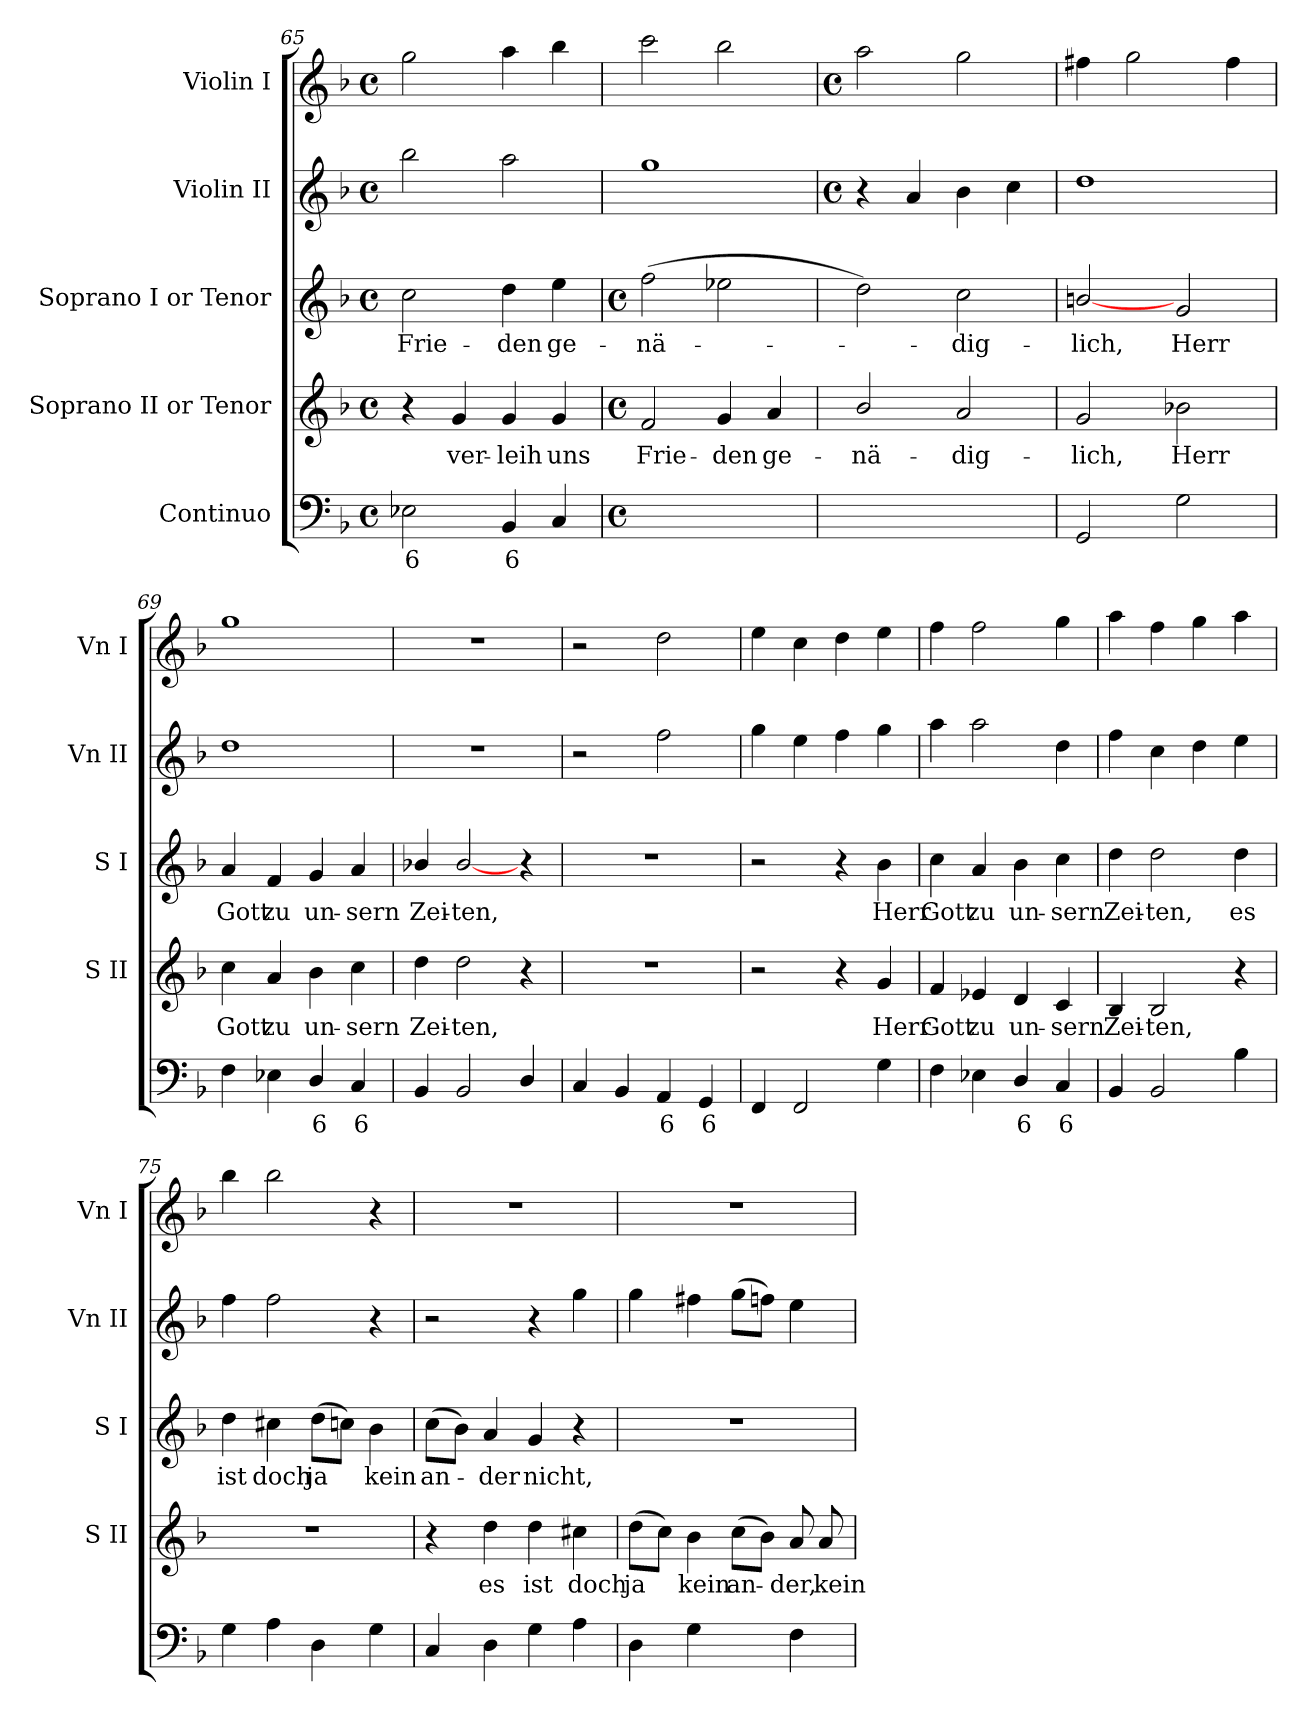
**kern	**text	**text	**kern	**text	**kern	**text	**kern	**kern
*part5	*part5	*part5	*part4	*part4	*part3	*part3	*part2	*part1
*staff5	*staff5	*staff5	*staff4	*staff4	*staff3	*staff3	*staff2	*staff1
*I"Continuo	*	*	*I"Soprano II or Tenor	*	*I"Soprano I or Tenor	*	*I"Violin II	*I"Violin I
*	*	*	*I'S II	*	*I'S I	*	*I'Vn II	*I'Vn I
*clefF4	*	*	*clefG2	*	*clefG2	*	*clefG2	*clefG2
*k[b-]	*	*	*k[b-]	*	*k[b-]	*	*k[b-]	*k[b-]
*F:	*	*	*F:	*	*F:	*	*F:	*F:
*M4/4	*	*	*M4/4	*	*M4/4	*	*M4/4	*M4/4
*met(c)	*	*	*met(c)	*	*met(c)	*	*met(c)	*met(c)
=65	=65	=65	=65	=65	=65	=65	=65	=65
!	!LO:LY:b	!	!	!	!	!LO:LY:b	!	!
2E-X	6	.	4r	.	2cc	Frie-	2bb-	2gg
!	!	!	!	!LO:LY:b	!	!	!	!
.	.	.	4g	ver-	.	.	.	.
!	!LO:LY:b	!	!	!LO:LY:b	!	!LO:LY:b	!	!
4BB-	6	.	4g	-leih	4dd	-den	2aa	4aa
!	!	!	!	!LO:LY:b	!	!LO:LY:b	!	!
4C	.	.	4g	uns	4ee	ge-	.	4bb-
!!LO:LB:g=z
=66	=66	=66	=66	=66	=66	=66	=66	=66
*M4/4	*	*	*M4/4	*	*M4/4	*	*	*
*met(c)	*	*	*met(c)	*	*met(c)	*	*	*
!	!	!LO:LY:b	!	!LO:LY:b	!	!LO:LY:b	!	!
[2Dyy	.	3	2f	Frie-	(>2ff	-nä-	1gg	2ccc
!	!LO:LY:b	!LO:LY:b	!	!LO:LY:b	!	!	!	!
2Dyy]	6	4	4g	-den	2ee-X	.	.	2bb-
!	!	!	!	!LO:LY:b	!	!	!	!
.	.	.	4a	ge-	.	.	.	.
!!LO:LB:g=z
=67	=67	=67	=67	=67	=67	=67	=67	=67
*	*	*	*	*	*	*	*M4/4	*M4/4
*	*	*	*	*	*	*	*met(c)	*met(c)
!	!	!	!	!LO:LY:b	!	!	!	!
[4Dyy	.	.	2b-/	-nä-	2dd)	.	4r	2aa
!	!LO:LY:b	!LO:LY:b	!	!	!	!	!	!
4Dyy_	6	4	.	.	.	.	4a	.
!	!	!LO:LY:b	!	!LO:LY:b	!	!LO:LY:b	!	!
4Dyy_	.	4	2a	-dig-	2cc	dig-	4b-	2gg
4Dyy]	.	.	.	.	.	.	4cc	.
=68	=68	=68	=68	=68	=68	=68	=68	=68
!	!	!	!	!LO:LY:b	!	!LO:LY:b	!	!
2GG	.	.	2g	-lich,	[2bn/	-lich,	1dd	4ff#X
.	.	.	.	.	.	.	.	2gg
!	!	!	!	!LO:LY:b	!	!LO:LY:b	!	!
2G	.	.	2b-X	Herr	2g	Herr	.	.
.	.	.	.	.	.	.	.	4ff#
=69	=69	=69	=69	=69	=69	=69	=69	=69
!	!	!	!	!LO:LY:b	!	!LO:LY:b	!	!
4F	.	.	4cc	Gott	4a	Gott	1dd	1gg
!	!	!	!	!LO:LY:b	!	!LO:LY:b	!	!
4E-X	.	.	4a	zu	4f	zu	.	.
!	!LO:LY:b	!	!	!LO:LY:b	!	!LO:LY:b	!	!
4D/	6	.	4b-	un-	4g	un-	.	.
!	!LO:LY:b	!	!	!LO:LY:b	!	!LO:LY:b	!	!
4C	6	.	4cc	-sern	4a	-sern	.	.
=70	=70	=70	=70	=70	=70	=70	=70	=70
!	!	!	!	!LO:LY:b	!	!LO:LY:b	!	!
4BB-	.	.	4dd	Zei-	4b-X/	Zei-	1r	1r
!	!	!	!	!LO:LY:b	!	!LO:LY:b	!	!
2BB-	.	.	2dd	-ten,	[2b-/	-ten,	.	.
4D/	.	.	4r	.	4r	.	.	.
=71	=71	=71	=71	=71	=71	=71	=71	=71
4C	.	.	1r	.	1r	.	2r	2r
4BB-	.	.	.	.	.	.	.	.
!	!LO:LY:b	!	!	!	!	!	!	!
4AA	6	.	.	.	.	.	2ff	2dd
!	!LO:LY:b	!	!	!	!	!	!	!
4GG	6	.	.	.	.	.	.	.
=72	=72	=72	=72	=72	=72	=72	=72	=72
4FF	.	.	2r	.	2r	.	4gg	4ee
2FF	.	.	.	.	.	.	4ee	4cc
.	.	.	4r	.	4r	.	4ff	4dd
!	!	!	!	!LO:LY:b	!	!LO:LY:b	!	!
4G	.	.	4g	Herr	4b-	Herr	4gg	4ee
=73	=73	=73	=73	=73	=73	=73	=73	=73
!	!	!	!	!LO:LY:b	!	!LO:LY:b	!	!
4F	.	.	4f	Gott	4cc	Gott	4aa	4ff
!	!	!	!	!LO:LY:b	!	!LO:LY:b	!	!
4E-X	.	.	4e-X	zu	4a	zu	2aa	2ff
!	!LO:LY:b	!	!	!LO:LY:b	!	!LO:LY:b	!	!
4D/	6	.	4d	un-	4b-	un-	.	.
!	!LO:LY:b	!	!	!LO:LY:b	!	!LO:LY:b	!	!
4C	6	.	4c	-sern	4cc	-sern	4dd	4gg
!!LO:LB:g=z
=74	=74	=74	=74	=74	=74	=74	=74	=74
!	!	!	!	!LO:LY:b	!	!LO:LY:b	!	!
4BB-	.	.	4B-	Zei-	4dd	Zei-	4ff	4aa
!	!	!	!	!LO:LY:b	!	!LO:LY:b	!	!
2BB-	.	.	2B-	-ten,	2dd	-ten,	4cc	4ff
.	.	.	.	.	.	.	4dd	4gg
!	!	!	!	!	!	!LO:LY:b	!	!
4B-	.	.	4r	.	4dd	es	4ee	4aa
!!LO:LB:g=z
=75	=75	=75	=75	=75	=75	=75	=75	=75
!	!	!	!	!	!	!LO:LY:b	!	!
4G	.	.	1r	.	4dd	ist	4ff	4bb-
!	!	!	!	!	!	!LO:LY:b	!	!
4A	.	.	.	.	4cc#X	doch	2ff	2bb-
!	!	!	!	!	!	!LO:LY:b	!	!
4D	.	.	.	.	(>8ddL	ja	.	.
.	.	.	.	.	8ccnJ)	.	.	.
!	!	!	!	!	!	!LO:LY:b	!	!
4G	.	.	.	.	4b-	kein	4r	4r
=76	=76	=76	=76	=76	=76	=76	=76	=76
!	!	!	!	!	!	!LO:LY:b	!	!
4C	.	.	4r	.	(>8ccL	an-	2r	1r
.	.	.	.	.	8b-J)	.	.	.
!	!	!	!	!LO:LY:b	!	!LO:LY:b	!	!
4D	.	.	4dd	es	4a	der	.	.
!	!	!	!	!LO:LY:b	!	!LO:LY:b	!	!
4G	.	.	4dd	ist	4g	nicht,	4r	.
!	!	!	!	!LO:LY:b	!	!	!	!
4A	.	.	4cc#X	doch	4r	.	4gg	.
=77	=77	=77	=77	=77	=77	=77	=77	=77
!	!	!	!	!LO:LY:b	!	!	!	!
4D	.	.	(>8ddL	ja	1r	.	4gg	1r
.	.	.	8ccJ)	.	.	.	.	.
!	!	!	!	!LO:LY:b	!	!	!	!
4G	.	.	4b-	kein	.	.	4ff#X	.
!	!LO:LY:b	!	!	!LO:LY:b	!	!	!	!
[8E-Xyy	6	.	(>8ccL	an-	.	.	(>8ggL	.
!	!LO:LY:b	!	!	!	!	!	!	!
8E-Lyy]	5	.	8b-J)	.	.	.	8ffnJ)	.
!	!	!	!	!LO:LY:b	!	!	!	!
4F	.	.	8a	der,	.	.	4ee	.
!	!	!	!	!LO:LY:b	!	!	!	!
.	.	.	8a	kein	.	.	.	.
=	=	=	=	=	=	=	=	=
*-	*-	*-	*-	*-	*-	*-	*-	*-
